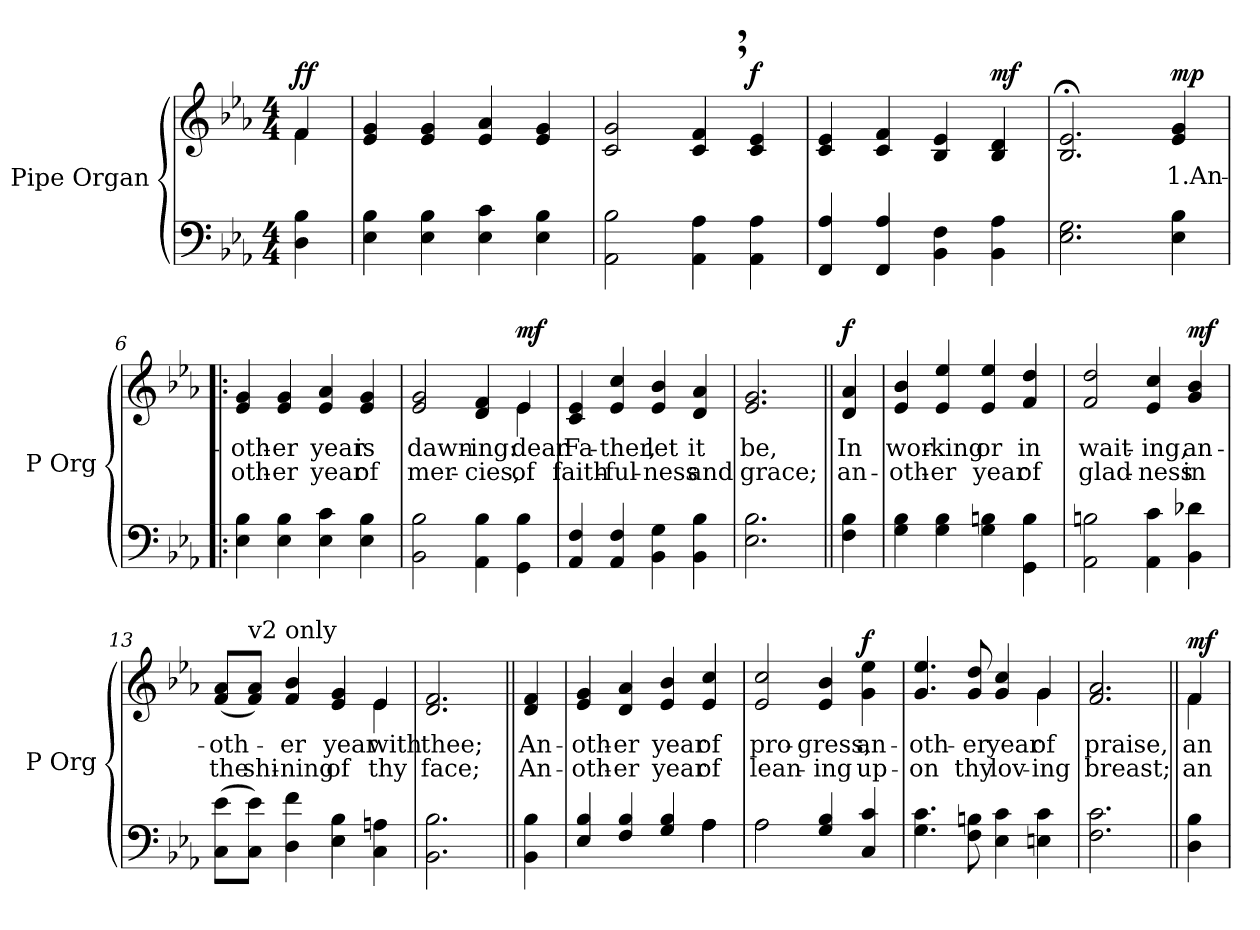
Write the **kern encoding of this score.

**kern	**kern	**text	**text	**dynam
*part2	*part1	*part1	*part1	*part1
*staff2	*staff1	*staff1	*staff1	*staff1
*I"Pipe Organ	*I"Pipe Organ	*	*	*
*I'P Org	*I'P Org	*	*	*
*clefF4	*clefG2	*	*	*
*k[b-e-a-]	*k[b-e-a-]	*	*	*
*M4/4	*M4/4	*	*	*
*MM100	*MM100	*	*	*
=1	=1	=1	=1	=1
*	*^	*	*	*
!	!	!	!	!	!LO:DY:b
4D\ 4B-\	4f/	4f\	.	.	ff
*	*v	*v	*	*	*
=2	=2	=2	=2	=2
4E-\ 4B-\	4e-/ 4g/	.	.	.
4E-\ 4B-\	4e-/ 4g/	.	.	.
4E-\ 4c\	4e-/ 4a-/	.	.	.
4E-\ 4B-\	4e-/ 4g/	.	.	.
=3	=3	=3	=3	=3
2AA-\ 2B-\	2c/ 2g/	.	.	.
4AA-\ 4A-\	4c/, 4f/,	.	.	.
!	!	!	!	!LO:DY:b
4AA-\ 4A-\	4c/ 4e-/	.	.	f
=4	=4	=4	=4	=4
4FF/ 4A-/	4c/ 4e-/	.	.	.
4FF/ 4A-/	4c/ 4f/	.	.	.
4BB-\ 4F\	4B-/ 4e-/	.	.	.
!	!	!	!	!LO:DY:b
4BB-\ 4A-\	4B-/ 4d/	.	.	mf
=5	=5	=5	=5	=5
2.E-\ 2.G\	2.B-/;< 2.e-/;<	.	.	.
!	!	!LO:LY:b	!	!LO:DY:b
4E-\ 4B-\	4e-/ 4g/	1.An-	.	mp
=6!|:	=6!|:	=6!|:	=6!|:	=6!|:
!	!	!LO:LY:b	!LO:LY:b	!
4E-\ 4B-\	4e-/ 4g/	-oth-	-oth-	.
!	!	!LO:LY:b	!LO:LY:b	!
4E-\ 4B-\	4e-/ 4g/	-er	-er	.
!	!	!LO:LY:b	!LO:LY:b	!
4E-\ 4c\	4e-/ 4a-/	year	year	.
!	!	!LO:LY:b	!LO:LY:b	!
4E-\ 4B-\	4e-/ 4g/	is	of	.
=7	=7	=7	=7	=7
!	!	!LO:LY:b	!LO:LY:b	!
*	*^	*	*	*
2BB-\ 2B-\	2e-/ 2g/	2.ryy	dawn-	mer-	.
!	!	!	!LO:LY:b	!LO:LY:b	!
4AA-\ 4B-\	4d/ 4f/	.	-ing:	-cies,	.
!	!	!	!LO:LY:b	!LO:LY:b	!LO:DY:b
4GG\ 4B-\	4e-/	4e-\	dear	of	mf
=8	=8	=8	=8	=8	=8
!	!	!	!LO:LY:b	!LO:LY:b	!
*	*v	*v	*	*	*
4AA-/ 4F/	4c/ 4e-/	Fa-	faith-	.
!	!	!LO:LY:b	!LO:LY:b	!
4AA-/ 4F/	4e-/ 4cc/	-ther,	-ful-	.
!	!	!LO:LY:b	!LO:LY:b	!
4BB-\ 4G\	4e-/ 4b-/	let	-ness	.
!	!	!LO:LY:b	!LO:LY:b	!
4BB-\ 4B-\	4d/ 4a-/	it	and	.
!!LO:LB:g=z
=9	=9	=9	=9	=9
!	!	!LO:LY:b	!LO:LY:b	!
2.E-\ 2.B-\	2.e-/ 2.g/	be,	grace;	.
!!LO:LB:g=z
=10||	=10||	=10||	=10||	=10||
!	!	!LO:LY:b	!LO:LY:b	!LO:DY:b
4F\ 4B-\	4d/ 4a-/	In	an-	f
=11	=11	=11	=11	=11
!	!	!LO:LY:b	!LO:LY:b	!
4G\ 4B-\	4e-/ 4b-/	wor-	-oth-	.
!	!	!LO:LY:b	!LO:LY:b	!
4G\ 4B-\	4e-/ 4ee-/	-king	-er	.
!	!	!LO:LY:b	!LO:LY:b	!
4G\ 4Bn\	4e-/ 4ee-/	or	year	.
!	!	!LO:LY:b	!LO:LY:b	!
4GG\ 4B\	4f/ 4dd/	in	of	.
=12	=12	=12	=12	=12
!	!	!LO:LY:b	!LO:LY:b	!
2AA-\ 2Bn\	2f/ 2dd/	wait-	glad-	.
!	!	!LO:LY:b	!LO:LY:b	!
4AA-\ 4c\	4e-/ 4cc/	-ing,	-ness	.
!	!	!LO:LY:b	!LO:LY:b	!LO:DY:b
4BB-\ 4d-X\	4g/ 4b-/	an-	in	mf
=13	=13	=13	=13	=13
!	!	!LO:LY:b	!LO:LY:b	!
*	*^	*	*	*
(8C\ 8e-\L	(8f/ 8a-/L	2.ryy	-oth-	the	.
!	!LO:TX:a:t=v2 only	!	!	!	!
!	!	!	!	!LO:LY:b	!
8C\ 8e-\J)	8f/ 8a-/J)	.	.	-shi-	.
!	!	!	!LO:LY:b	!LO:LY:b	!
4D\ 4f\	4f/ 4b-/	.	-er	-ning	.
!	!	!	!LO:LY:b	!LO:LY:b	!
4E-\ 4B-\	4e-/ 4g/	.	year	of	.
!	!	!	!LO:LY:b	!LO:LY:b	!
4C\ 4An\	4e-/	4e-\	with	thy	.
=14	=14	=14	=14	=14	=14
!	!	!	!LO:LY:b	!LO:LY:b	!
*	*v	*v	*	*	*
2.BB-\ 2.B-\	2.d/ 2.f/	thee;	face;	.
!!LO:LB:g=z
=15||	=15||	=15||	=15||	=15||
!	!	!LO:LY:b	!LO:LY:b	!
4BB-\ 4B-\	4d/ 4f/	An-	An-	.
=16	=16	=16	=16	=16
*^	*	*	*	*
!	!	!	!LO:LY:b	!LO:LY:b	!
4E-/ 4B-/	2.ryy	4e-/ 4g/	-oth-	-oth-	.
!	!	!	!LO:LY:b	!LO:LY:b	!
4F/ 4B-/	.	4d/ 4a-/	-er	-er	.
!	!	!	!LO:LY:b	!LO:LY:b	!
4G/ 4B-/	.	4e-/ 4b-/	year	year	.
!	!	!	!LO:LY:b	!LO:LY:b	!
4A-\	4A-\	4e-/ 4cc/	of	of	.
=17	=17	=17	=17	=17	=17
!	!	!	!LO:LY:b	!LO:LY:b	!
2A-\	2A-\	2e-/ 2cc/	pro-	lean-	.
!	!	!	!LO:LY:b	!LO:LY:b	!
4G/ 4B-/	2ryy	4e-/ 4b-/	-gress,	-ing	.
!	!	!	!LO:LY:b	!LO:LY:b	!LO:DY:b
4C/ 4c/	.	4g\ 4ee-\	an-	up-	f
*v	*v	*	*	*	*
=18	=18	=18	=18	=18
!	!	!LO:LY:b	!LO:LY:b	!
*	*^	*	*	*
4.G\ 4.c\	4.g/ 4.ee-/	2.ryy	-oth-	-on	.
!	!	!	!LO:LY:b	!LO:LY:b	!
8F\ 8Bn\	8g/ 8dd/	.	-er	thy	.
!	!	!	!LO:LY:b	!LO:LY:b	!
4E-\ 4c\	4g/ 4cc/	.	year	lov-	.
!	!	!	!LO:LY:b	!LO:LY:b	!
4En\ 4c\	4g/	4g\	of	-ing	.
=19	=19	=19	=19	=19	=19
!	!	!	!LO:LY:b	!LO:LY:b	!
*	*v	*v	*	*	*
2.F\ 2.c\	2.f/ 2.a-/	praise,	breast;	.
!!LO:LB:g=z
=20||	=20||	=20||	=20||	=20||
!	!	!LO:LY:b	!LO:LY:b	!LO:DY:b
*	*^	*	*	*
4D\ 4B-\	4f/	4f\	an-	an-	mf
*	*v	*v	*	*	*
=	=	=	=	=
*-	*-	*-	*-	*-
